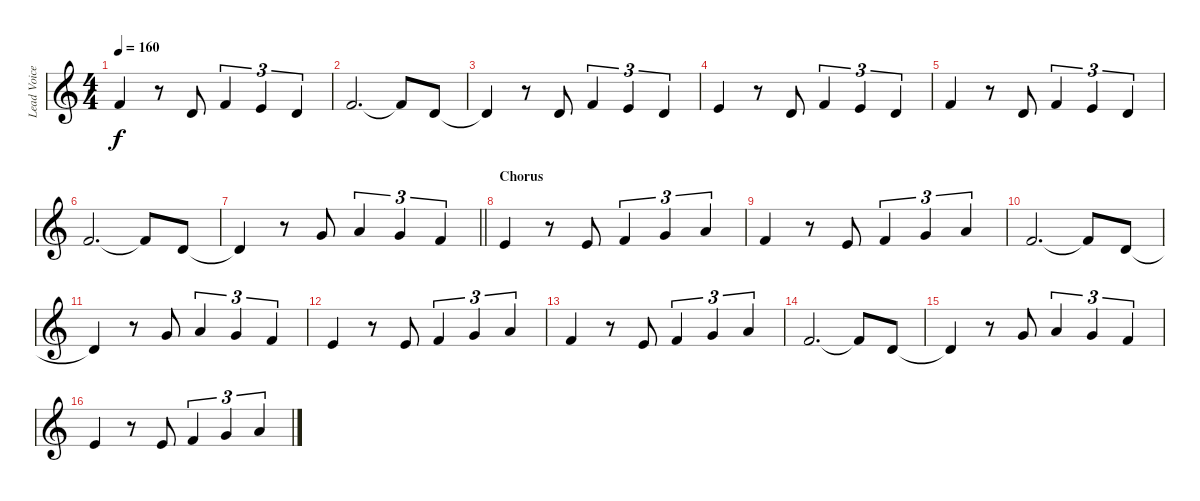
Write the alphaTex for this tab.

\track ("Lead Voice" "Lead Voice") {instrument lead2sawtooth}
\staff {score}
\tuning (E4 B3 G3 D3 A2 D2) {hide}
\ts (4 4)
\tempo 160
\clef g2
\ks c
1.1.4{dy f} r.8 3.2.8 1.1.4{tu (3 2)} 5.2.4{tu (3 2)} 3.2.4{tu (3 2)} |
1.1.2{d} 1.1{t}.8 3.2.8 |
3.2{t}.4 r.8 3.2.8 1.1.4{tu (3 2)} 5.2.4{tu (3 2)} 3.2.4{tu (3 2)} |
5.2.4 r.8 3.2.8 1.1.4{tu (3 2)} 5.2.4{tu (3 2)} 3.2.4{tu (3 2)} |
1.1.4 r.8 3.2.8 1.1.4{tu (3 2)} 5.2.4{tu (3 2)} 3.2.4{tu (3 2)} |
1.1.2{d} 1.1{t}.8 3.2.8 |
\barLineRight lightlight
3.2{t}.4 r.8 3.1.8 5.1.4{tu (3 2)} 3.1.4{tu (3 2)} 1.1.4{tu (3 2)} |
\section ("" "Chorus")
5.2.4 r.8 0.1.8 1.1.4{tu (3 2)} 3.1.4{tu (3 2)} 5.1.4{tu (3 2)} |
1.1.4 r.8 0.1.8 1.1.4{tu (3 2)} 3.1.4{tu (3 2)} 5.1.4{tu (3 2)} |
1.1.2{d} 1.1{t}.8 3.2.8 |
3.2{t}.4 r.8 3.1.8 5.1.4{tu (3 2)} 3.1.4{tu (3 2)} 1.1.4{tu (3 2)} |
5.2.4 r.8 0.1.8 1.1.4{tu (3 2)} 3.1.4{tu (3 2)} 5.1.4{tu (3 2)} |
1.1.4 r.8 0.1.8 1.1.4{tu (3 2)} 3.1.4{tu (3 2)} 5.1.4{tu (3 2)} |
1.1.2{d} 1.1{t}.8 3.2.8 |
3.2{t}.4 r.8 3.1.8 5.1.4{tu (3 2)} 3.1.4{tu (3 2)} 1.1.4{tu (3 2)} |
5.2.4 r.8 0.1.8 1.1.4{tu (3 2)} 3.1.4{tu (3 2)} 5.1.4{tu (3 2)}
